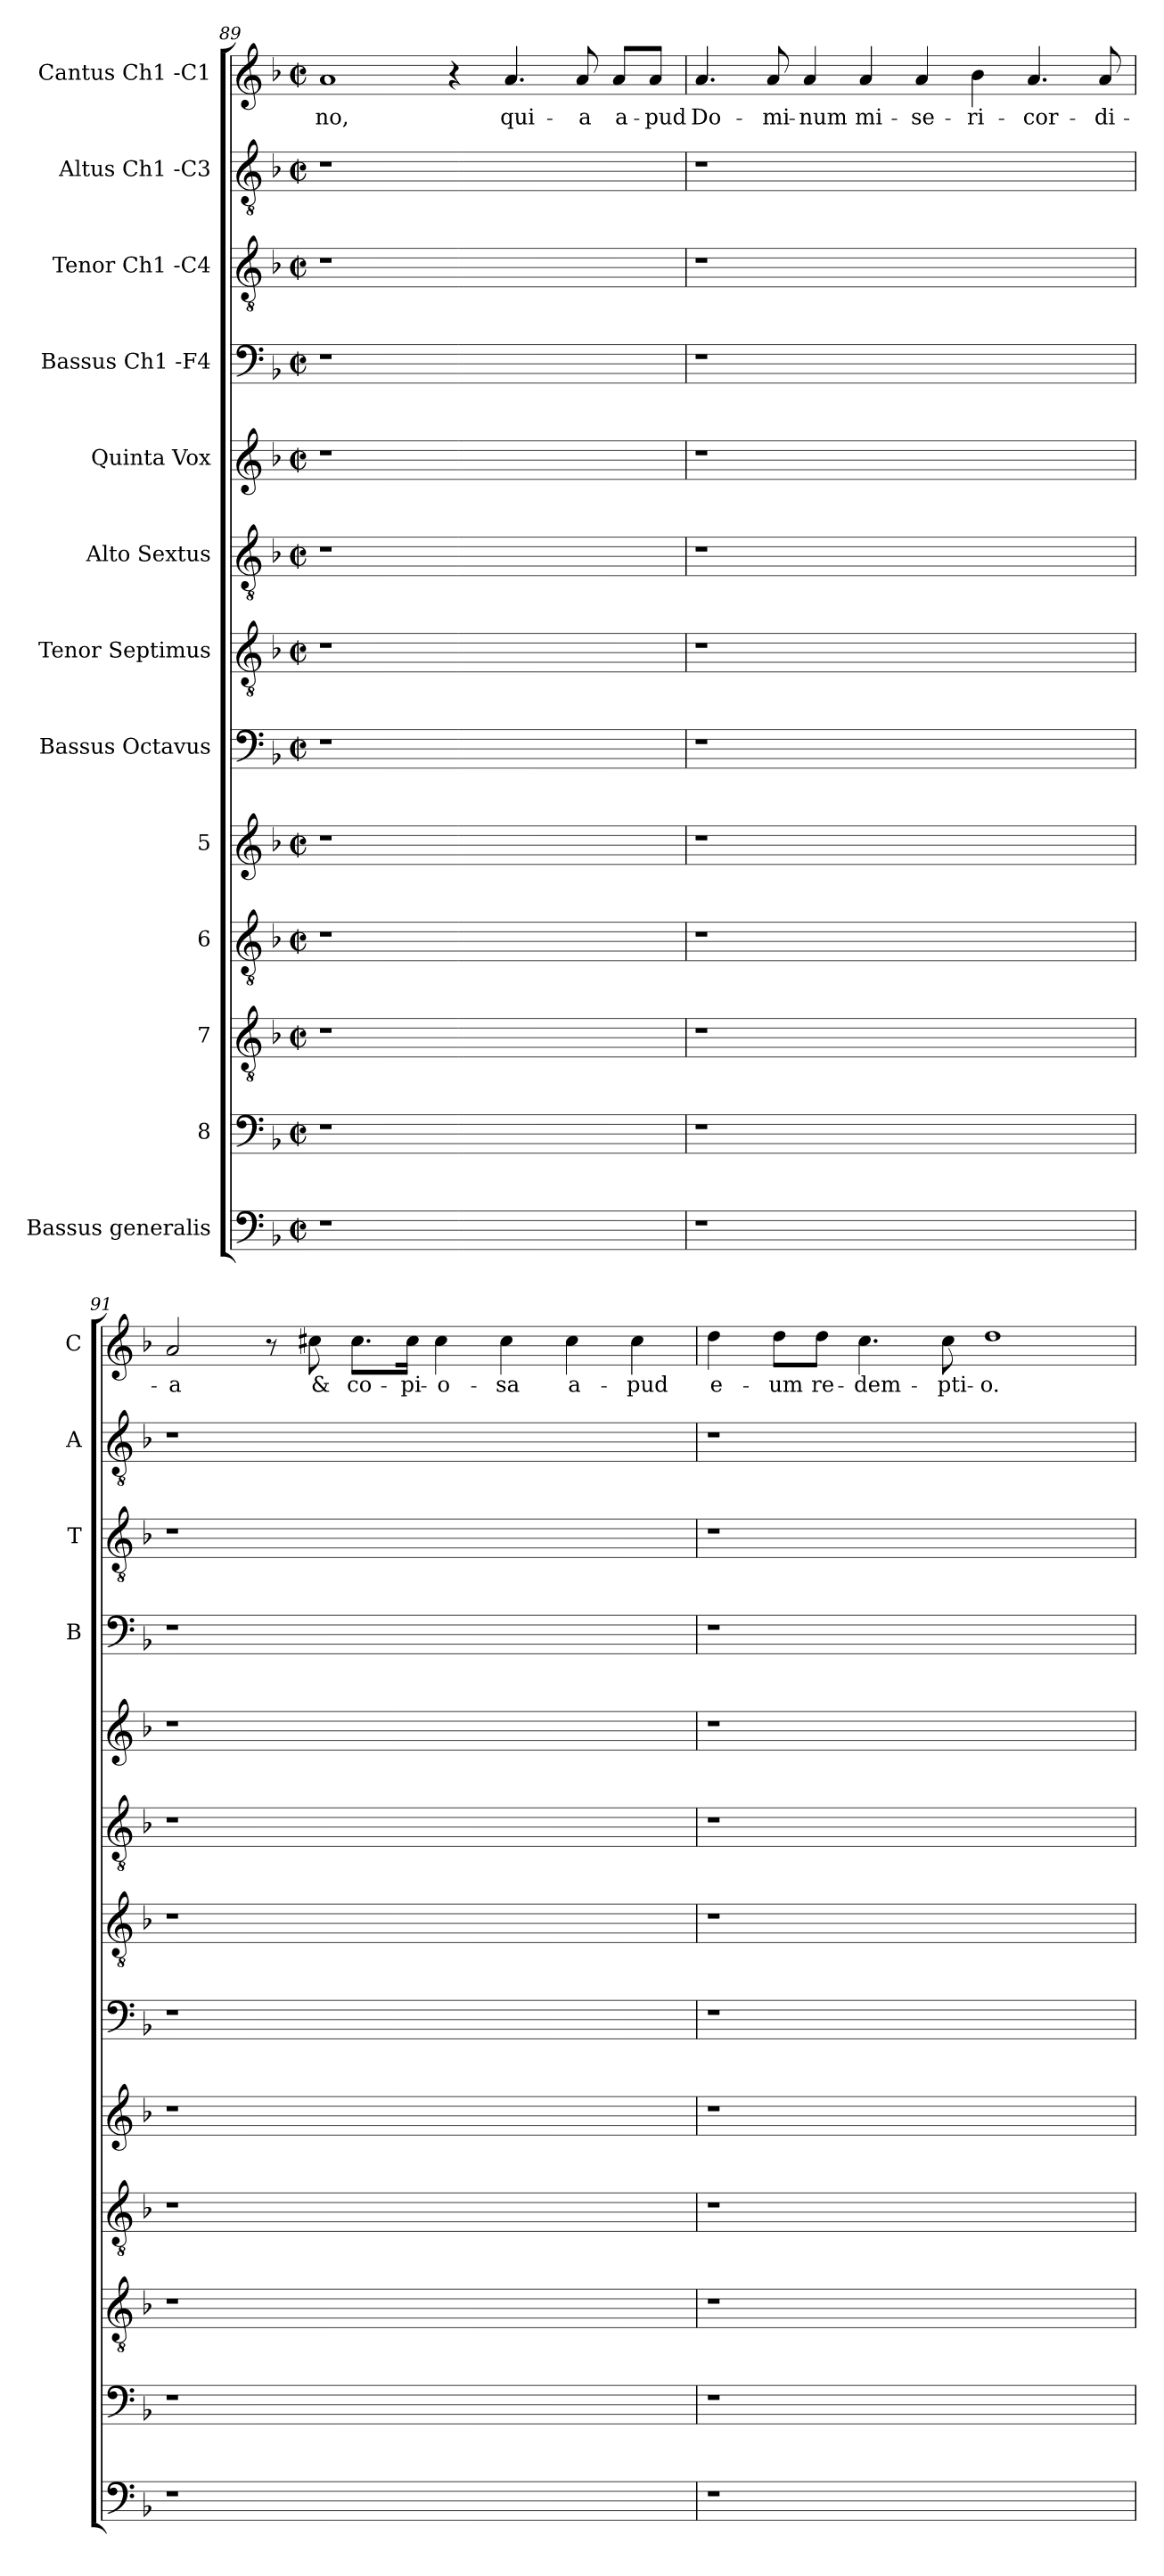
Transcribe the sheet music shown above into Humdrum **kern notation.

**kern	**kern	**kern	**kern	**kern	**kern	**kern	**kern	**kern	**kern	**kern	**kern	**kern	**text
*part13	*part12	*part11	*part10	*part9	*part8	*part7	*part6	*part5	*part4	*part3	*part2	*part1	*part1
*staff13	*staff12	*staff11	*staff10	*staff9	*staff8	*staff7	*staff6	*staff5	*staff4	*staff3	*staff2	*staff1	*staff1
*I"Bassus generalis	*I"8	*I"7	*I"6	*I"5	*I"Bassus Octavus	*I"Tenor Septimus	*I"Alto Sextus	*I"Quinta Vox	*I"Bassus Ch1 -F4	*I"Tenor Ch1 -C4	*I"Altus Ch1 -C3	*I"Cantus Ch1 -C1	*
*	*	*	*	*	*	*	*	*	*I'B	*I'T	*I'A	*I'C	*
*clefF4	*clefF4	*clefGv2	*clefGv2	*clefG2	*clefF4	*clefGv2	*clefGv2	*clefG2	*clefF4	*clefGv2	*clefGv2	*clefG2	*
*ITrd7c12	*	*	*	*	*	*	*	*	*	*	*	*	*
*k[b-]	*k[b-]	*k[b-]	*k[b-]	*k[b-]	*k[b-]	*k[b-]	*k[b-]	*k[b-]	*k[b-]	*k[b-]	*k[b-]	*k[b-]	*
*F:	*F:	*F:	*F:	*F:	*F:	*F:	*F:	*F:	*F:	*F:	*F:	*F:	*
*M2/2	*M2/2	*M2/2	*M2/2	*M2/2	*M2/2	*M2/2	*M2/2	*M2/2	*M2/2	*M2/2	*M2/2	*M2/2	*
*met(c|)	*met(c|)	*met(c|)	*met(c|)	*met(c|)	*met(c|)	*met(c|)	*met(c|)	*met(c|)	*met(c|)	*met(c|)	*met(c|)	*met(c|)	*
=89	=89	=89	=89	=89	=89	=89	=89	=89	=89	=89	=89	=89	=89
!	!	!	!	!	!	!	!	!	!	!	!	!	!LO:LY:b
1r	1r	1r	1r	1r	1r	1r	1r	1r	1r	1r	1r	1a	-no,
1ryy	1ryy	1ryy	1ryy	1ryy	1ryy	1ryy	1ryy	1ryy	1ryy	1ryy	1ryy	4r	.
!	!	!	!	!	!	!	!	!	!	!	!	!	!LO:LY:b
.	.	.	.	.	.	.	.	.	.	.	.	4.a/	qui-
!	!	!	!	!	!	!	!	!	!	!	!	!	!LO:LY:b
.	.	.	.	.	.	.	.	.	.	.	.	8a/	-a
!	!	!	!	!	!	!	!	!	!	!	!	!	!LO:LY:b
.	.	.	.	.	.	.	.	.	.	.	.	8a/L	a-
!	!	!	!	!	!	!	!	!	!	!	!	!	!LO:LY:b
.	.	.	.	.	.	.	.	.	.	.	.	8a/J	-pud
!!LO:LB:g=z
=90	=90	=90	=90	=90	=90	=90	=90	=90	=90	=90	=90	=90	=90
!	!	!	!	!	!	!	!	!	!	!	!	!	!LO:LY:b
1r	1r	1r	1r	1r	1r	1r	1r	1r	1r	1r	1r	4.a/	Do-
!	!	!	!	!	!	!	!	!	!	!	!	!	!LO:LY:b
.	.	.	.	.	.	.	.	.	.	.	.	8a/	-mi-
!	!	!	!	!	!	!	!	!	!	!	!	!	!LO:LY:b:rj
.	.	.	.	.	.	.	.	.	.	.	.	4a/	-num
!	!	!	!	!	!	!	!	!	!	!	!	!	!LO:LY:b
.	.	.	.	.	.	.	.	.	.	.	.	4a/	mi-
!	!	!	!	!	!	!	!	!	!	!	!	!	!LO:LY:b
1ryy	1ryy	1ryy	1ryy	1ryy	1ryy	1ryy	1ryy	1ryy	1ryy	1ryy	1ryy	4a/	-se-
!	!	!	!	!	!	!	!	!	!	!	!	!	!LO:LY:b
.	.	.	.	.	.	.	.	.	.	.	.	4b-\	-ri-
!	!	!	!	!	!	!	!	!	!	!	!	!	!LO:LY:b
.	.	.	.	.	.	.	.	.	.	.	.	4.a/	-cor-
!	!	!	!	!	!	!	!	!	!	!	!	!	!LO:LY:b:rj
.	.	.	.	.	.	.	.	.	.	.	.	8a/	-di-
=91	=91	=91	=91	=91	=91	=91	=91	=91	=91	=91	=91	=91	=91
!	!	!	!	!	!	!	!	!	!	!	!	!	!LO:LY:b
1r	1r	1r	1r	1r	1r	1r	1r	1r	1r	1r	1r	2a/	-a
.	.	.	.	.	.	.	.	.	.	.	.	8r	.
!	!	!	!	!	!	!	!	!	!	!	!	!	!LO:LY:b
.	.	.	.	.	.	.	.	.	.	.	.	8cc#X\	&
!	!	!	!	!	!	!	!	!	!	!	!	!	!LO:LY:b
.	.	.	.	.	.	.	.	.	.	.	.	8.cc#\L	co-
!	!	!	!	!	!	!	!	!	!	!	!	!	!LO:LY:b
.	.	.	.	.	.	.	.	.	.	.	.	16cc#\Jk	-pi-
!	!	!	!	!	!	!	!	!	!	!	!	!	!LO:LY:b
1ryy	1ryy	1ryy	1ryy	1ryy	1ryy	1ryy	1ryy	1ryy	1ryy	1ryy	1ryy	4cc#\	-o-
!	!	!	!	!	!	!	!	!	!	!	!	!	!LO:LY:b:rj
.	.	.	.	.	.	.	.	.	.	.	.	4cc#\	-sa
!	!	!	!	!	!	!	!	!	!	!	!	!	!LO:LY:b
.	.	.	.	.	.	.	.	.	.	.	.	4cc#\	a-
!	!	!	!	!	!	!	!	!	!	!	!	!	!LO:LY:b
.	.	.	.	.	.	.	.	.	.	.	.	4cc#\	-pud
=92	=92	=92	=92	=92	=92	=92	=92	=92	=92	=92	=92	=92	=92
!	!	!	!	!	!	!	!	!	!	!	!	!	!LO:LY:b
1r	1r	1r	1r	1r	1r	1r	1r	1r	1r	1r	1r	4dd\	e-
!	!	!	!	!	!	!	!	!	!	!	!	!	!LO:LY:b
.	.	.	.	.	.	.	.	.	.	.	.	8dd\L	-um
!	!	!	!	!	!	!	!	!	!	!	!	!	!LO:LY:b
.	.	.	.	.	.	.	.	.	.	.	.	8dd\J	re-
!	!	!	!	!	!	!	!	!	!	!	!	!	!LO:LY:b
.	.	.	.	.	.	.	.	.	.	.	.	4.cc\	-dem-
!	!	!	!	!	!	!	!	!	!	!	!	!	!LO:LY:b
.	.	.	.	.	.	.	.	.	.	.	.	8cc\	-pti-
!	!	!	!	!	!	!	!	!	!	!	!	!	!LO:LY:b:rj
1ryy	1ryy	1ryy	1ryy	1ryy	1ryy	1ryy	1ryy	1ryy	1ryy	1ryy	1ryy	1dd	-o.
=	=	=	=	=	=	=	=	=	=	=	=	=	=
*-	*-	*-	*-	*-	*-	*-	*-	*-	*-	*-	*-	*-	*-
